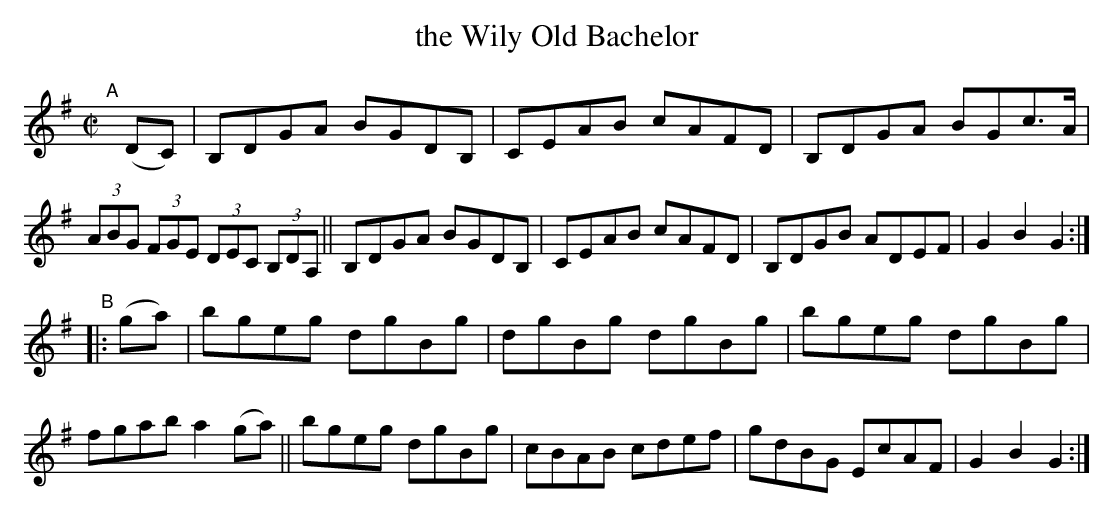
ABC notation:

X:1
T: the Wily Old Bachelor
M: C|
L: 1/8
K: G
"^A"[|] (DC) \
|  B,DGA BGDB, | CEAB cAFD | B,DGA BGc>A | (3ABG (3FGE (3DEC (3B,DA, \
|| B,DGA BGDB, | CEAB cAFD | B,DGB ADEF | G2B2G2 :|
"^B"|: (ga) \
|  bgeg dgBg | dgBg dgBg | bgeg dgBg | fgab a2(ga) \
|| bgeg dgBg | cBAB cdef | gdBG EcAF | G2B2G2 :|
